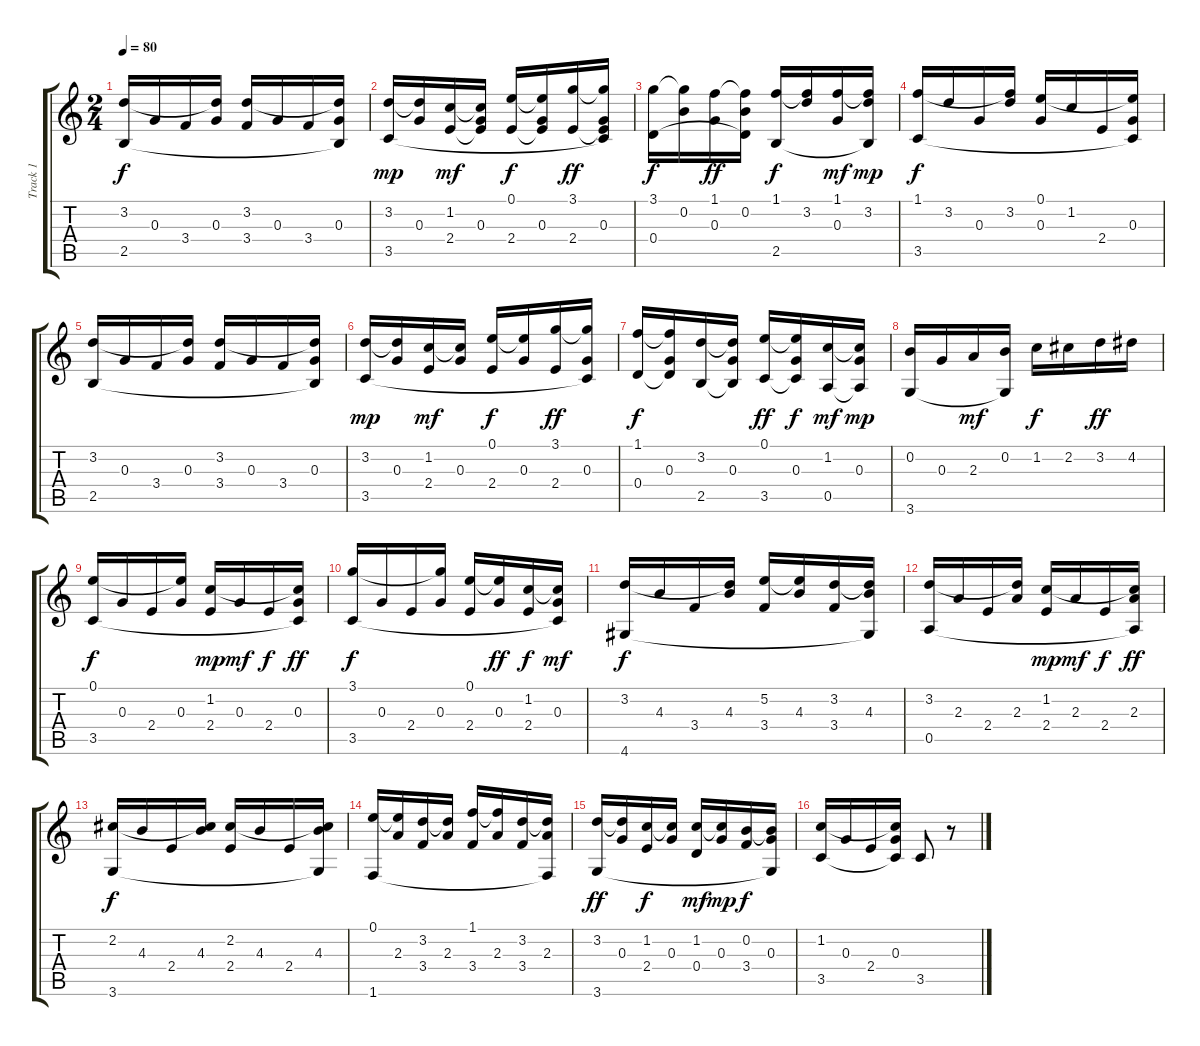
\track ("Track 1" "Track 1") {instrument acousticguitarnylon}
\staff {score tabs}
\tuning (E4 B3 G3 D3 A2 E2) {hide}
\ts (2 4)
\tempo 80
\clef g2
\ks c
(3.2 2.5).16{dy f} 0.3.16 3.4.16 (3.2{t} 0.3).16 (3.2 3.4).16 0.3.16 3.4.16 (3.2{t} 0.3 2.5{t}).16 |
(3.2 3.5).16{dy mp} (3.2{t} 0.3).16 (1.2 2.4).16{dy mf} (1.2{t} 0.3 2.4{t}).16 (0.1 2.4).16{dy f} (0.1{t} 0.3 2.4{t}).16 (3.1 2.4).16{dy ff} (3.1{t} 0.3 2.4{t} 3.5{t}).16 |
(3.1 0.4).16{dy f} (3.1{t} 0.2).16 (1.1 0.3).16{dy ff} (1.1{t} 0.2 0.4{t}).16 (1.1 2.5).16{dy f} (1.1{t} 3.2).16 (1.1 0.3).16{dy mf} (1.1{t} 3.2 2.5{t}).16{dy mp} |
(1.1 3.5).16{dy f} 3.2.16 0.3.16 (1.1{t} 3.2).16 (0.1 0.3).16 1.2.16 2.4.16 (0.1{t} 0.3 3.5{t}).16 |
(3.2 2.5).16 0.3.16 3.4.16 (3.2{t} 0.3).16 (3.2 3.4).16 0.3.16 3.4.16 (3.2{t} 0.3 2.5{t}).16 |
(3.2 3.5).16{dy mp} (3.2{t} 0.3).16 (1.2 2.4).16{dy mf} (1.2{t} 0.3).16 (0.1 2.4).16{dy f} (0.1{t} 0.3).16 (3.1 2.4).16{dy ff} (3.1{t} 0.3 3.5{t}).16 |
(1.1 0.4).16{dy f} (1.1{t} 0.3 0.4{t}).16 (3.2 2.5).16 (3.2{t} 0.3 2.5{t}).16 (0.1 3.5).16{dy ff} (0.1{t} 0.3 3.5{t}).16{dy f} (1.2 0.5).16{dy mf} (1.2{t} 0.3 0.5{t}).16{dy mp} |
(0.2 3.6).16 0.3.16 2.3.16{dy mf} (0.2 3.6{t}).16 1.2.16{dy f} 2.2.16 3.2.16{dy ff} 4.2.16 |
(0.1 3.5).16{dy f} 0.3.16 2.4.16 (0.1{t} 0.3).16 (1.2 2.4).16{dy mp} 0.3.16{dy mf} 2.4.16{dy f} (1.2{t} 0.3 3.5{t}).16{dy ff} |
(3.1 3.5).16{dy f} 0.3.16 2.4.16 (3.1{t} 0.3).16 (0.1 2.4).16 (0.1{t} 0.3).16{dy ff} (1.2 2.4).16{dy f} (1.2{t} 0.3 3.5{t}).16{dy mf} |
(3.2 4.6).16{dy f} 4.3.16 3.4.16 (3.2{t} 4.3).16 (5.2 3.4).16 (5.2{t} 4.3).16 (3.2 3.4).16 (3.2{t} 4.3 4.6{t}).16 |
(3.2 0.5).16 2.3.16 2.4.16 (3.2{t} 2.3).16 (1.2 2.4).16{dy mp} 2.3.16{dy mf} 2.4.16{dy f} (1.2{t} 2.3 0.5{t}).16{dy ff} |
(2.2 3.6).16{dy f} 4.3.16 2.4.16 (2.2{t} 4.3).16 (2.2 2.4).16 4.3.16 2.4.16 (2.2{t} 4.3 3.6{t}).16 |
(0.1 1.6).16 (0.1{t} 2.3).16 (3.2 3.4).16 (3.2{t} 2.3).16 (1.1 3.4).16 (1.1{t} 2.3).16 (3.2 3.4).16 (3.2{t} 2.3 1.6{t}).16 |
(3.2 3.6).16{dy ff} (3.2{t} 0.3).16 (1.2 2.4).16{dy f} (1.2{t} 0.3).16 (1.2 0.4).16{dy mf} (1.2{t} 0.3).16{dy mp} (0.2 3.4).16{dy f} (0.2{t} 0.3 3.6{t}).16 |
(1.2 3.5).16 0.3.16 2.4.16 (1.2{t} 0.3 3.5{t}).16 3.5.8 r.8
